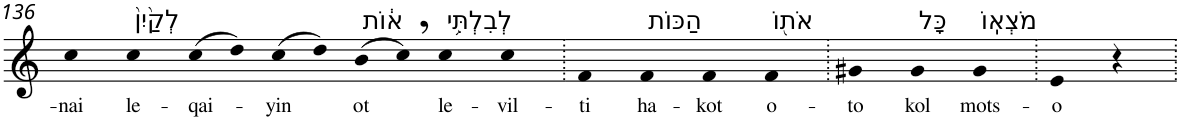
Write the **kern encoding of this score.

**kern	**text
*part1	*part1
*staff1	*staff1
*I"Piano	*
*I'Pno	*
!!LO:PB:g=z
*clefG2	*
*k[]	*
=136	=136
!	!LO:LY:b
4cc	-nai
!LO:TX:a:t=לְקַ֙יִן֙	!
!	!LO:LY:b
4cc	le-
!	!LO:LY:b
(>8cc	-qai-
8dd)	.
!	!LO:LY:b
(>8cc	-yin
8dd)	.
!LO:TX:a:t=א֔וֹת	!
!	!LO:LY:b
(>8b	ot
8cc,)	.
!LO:TX:a:t=לְבִלְתִּ֥י	!
!	!LO:LY:b
4cc	le-
!	!LO:LY:b
4cc	-vil-
=137.	=137.
!	!LO:LY:b
4f	-ti
!LO:TX:a:t=הַכּוֹת	!
!	!LO:LY:b
4f	ha-
!	!LO:LY:b
4f	-kot
!LO:TX:a:t=אֹת֖וֹ	!
!	!LO:LY:b
4f	o-
=138.	=138.
!	!LO:LY:b
4g#X	-to
!LO:TX:a:t=כָּל	!
!	!LO:LY:b
4g#	kol
!LO:TX:a:t=מֹצְאֽוֹ	!
!	!LO:LY:b
4g#	mots-
=139.	=139.
!	!LO:LY:b
4e	-o
4r	.
=.	=.
*-	*-
